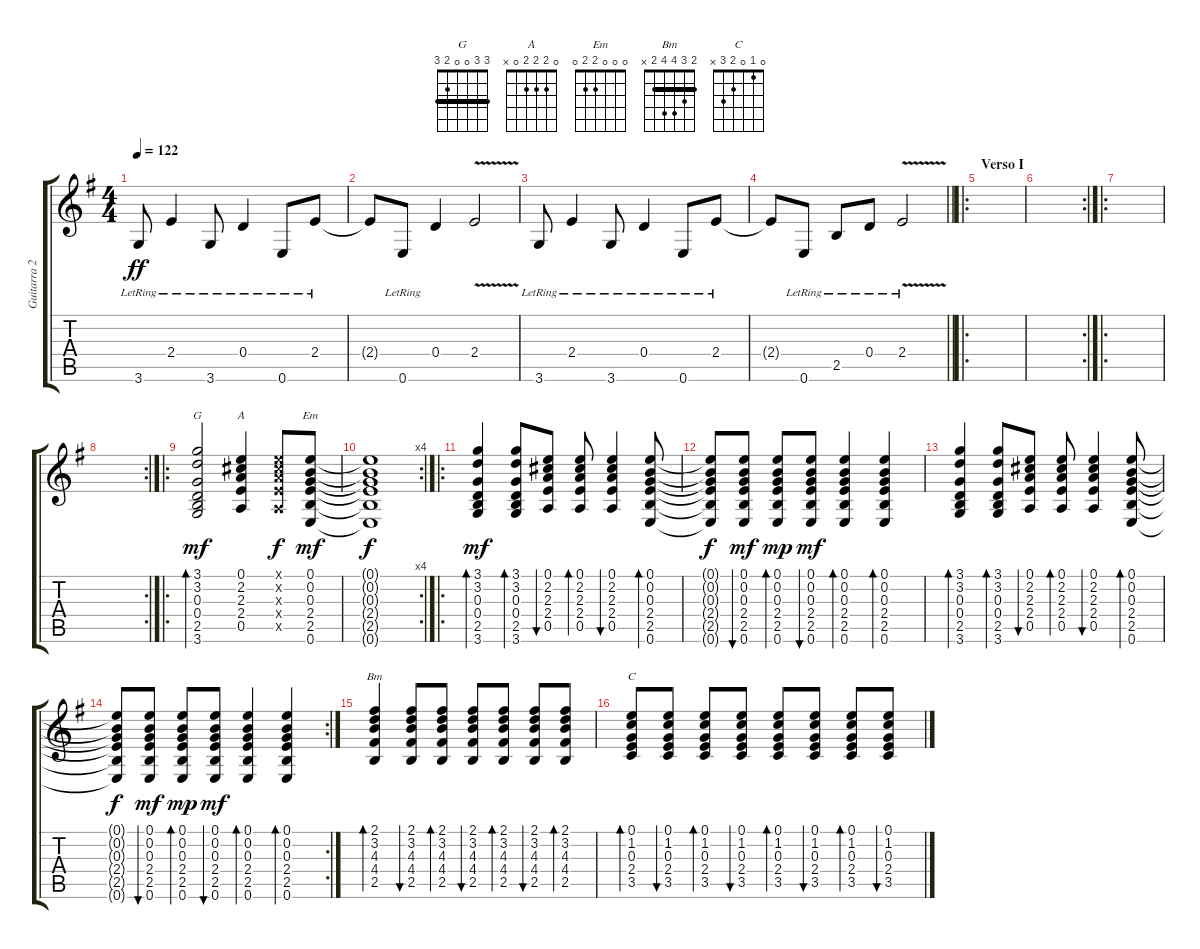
\track ("Guitarra 2" "Guitarra 2") {instrument acousticguitarsteel}
\staff {score tabs}
\tuning (E4 B3 G3 D3 A2 E2) {hide}
\chord ("G" 3 3 0 0 2 3) {barre 3}
\chord ("A" 0 2 2 2 0 x)
\chord ("Em" 0 0 0 2 2 0)
\chord ("Bm" 2 3 4 4 2 x) {barre 2}
\chord ("C" 0 1 0 2 3 x)
\ts (4 4)
\tempo 122
\clef g2
\ks g
3.6{lr}.8{dy ff} 2.4{lr}.4 3.6{lr}.8 0.4{lr}.4 0.6{lr}.8 2.4{lr}.8 |
2.4{t}.8 0.6{lr}.8 0.4.4 2.4{v}.2 |
3.6{lr}.8 2.4{lr}.4 3.6{lr}.8 0.4{lr}.4 0.6{lr}.8 2.4{lr}.8 |
\barLineRight lightlight
2.4{t}.8 0.6{lr}.8 2.5{lr}.8 0.4{lr}.8 2.4{v lr}.2 |
\ro
\section ("" "Verso I")
|
\rc 2
|
\ro
|
\rc 2
|
\ro
(3.1 3.2 0.3 0.4 2.5 3.6).2{bd 30 ch "G" dy mf} (0.1 2.2 2.3 2.4 0.5).4{ch "A"} (0.1{x} 2.2{x} 2.3{x} 2.4{x} 0.5{x}).8{dy f} (0.1 0.2 0.3 2.4 2.5 0.6).8{ch "Em" dy mf} |
\rc 4
(0.1{t} 0.2{t} 0.3{t} 2.4{t} 2.5{t} 0.6{t}).1{dy f} |
\ro
(3.1 3.2 0.3 0.4 2.5 3.6).4{bd 30 dy mf} (3.1 3.2 0.3 0.4 2.5 3.6).8{bd 30} (0.1 2.2 2.3 2.4 0.5).8{bu 30} (0.1 2.2 2.3 2.4 0.5).8{bd 30} (0.1 2.2 2.3 2.4 0.5).4{bu 30} (0.1 0.2 0.3 2.4 2.5 0.6).8{bd 30} |
(0.1{t} 0.2{t} 0.3{t} 2.4{t} 2.5{t} 0.6{t}).8{dy f} (0.1 0.2 0.3 2.4 2.5 0.6).8{bu 30 dy mf} (0.1 0.2 0.3 2.4 2.5 0.6).8{bd 30 dy mp} (0.1 0.2 0.3 2.4 2.5 0.6).8{bu 30 dy mf} (0.1 0.2 0.3 2.4 2.5 0.6).4{bd 30} (0.1 0.2 0.3 2.4 2.5 0.6).4{bd 30} |
(3.1 3.2 0.3 0.4 2.5 3.6).4{bd 30} (3.1 3.2 0.3 0.4 2.5 3.6).8{bd 30} (0.1 2.2 2.3 2.4 0.5).8{bu 30} (0.1 2.2 2.3 2.4 0.5).8{bd 30} (0.1 2.2 2.3 2.4 0.5).4{bu 30} (0.1 0.2 0.3 2.4 2.5 0.6).8{bd 30} |
\rc 2
(0.1{t} 0.2{t} 0.3{t} 2.4{t} 2.5{t} 0.6{t}).8{dy f} (0.1 0.2 0.3 2.4 2.5 0.6).8{bu 30 dy mf} (0.1 0.2 0.3 2.4 2.5 0.6).8{bd 30 dy mp} (0.1 0.2 0.3 2.4 2.5 0.6).8{bu 30 dy mf} (0.1 0.2 0.3 2.4 2.5 0.6).4{bd 30} (0.1 0.2 0.3 2.4 2.5 0.6).4{bd 30} |
(2.1 3.2 4.3 4.4 2.5).4{bd 30 ch "Bm"} (2.1 3.2 4.3 4.4 2.5).8{bu 30} (2.1 3.2 4.3 4.4 2.5).8{bd 30} (2.1 3.2 4.3 4.4 2.5).8{bu 30} (2.1 3.2 4.3 4.4 2.5).8{bd 30} (2.1 3.2 4.3 4.4 2.5).8{bu 30} (2.1 3.2 4.3 4.4 2.5).8{bd 30} |
(0.1 1.2 0.3 2.4 3.5).8{bd 30 ch "C"} (0.1 1.2 0.3 2.4 3.5).8{bu 30} (0.1 1.2 0.3 2.4 3.5).8{bd 30} (0.1 1.2 0.3 2.4 3.5).8{bu 30} (0.1 1.2 0.3 2.4 3.5).8{bd 30} (0.1 1.2 0.3 2.4 3.5).8{bu 30} (0.1 1.2 0.3 2.4 3.5).8{bd 30} (0.1 1.2 0.3 2.4 3.5).8{bu 30}
